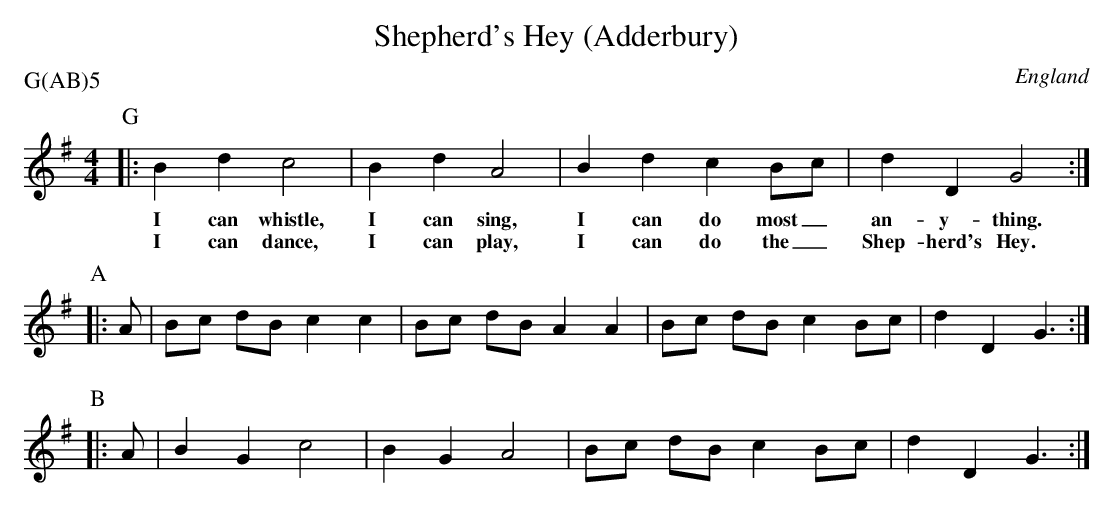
X:1
T:Shepherd's Hey (Adderbury)
M:4/4
O:England
P:G(AB)5
K:G major
P:G
|:            B2 d2  c4        | B2 d2 A4      | B2 d2  c2 Bc  | d2 D2 G4 :|
w:            I  can whistle,    I can sing,     I  can do most_ an-y-thing.
w:            I  can dance,      I can play,     I  can do the_ Shep-herd's Hey.
P:A
|: A | Bc dB c2 c2 | Bc dB A2 A2 | Bc dB c2 Bc | d2 D2 G3 :|
P:B
|: A | B2 G2 c4 | B2 G2 A4 | Bc dB c2 Bc | d2 D2 G3 :|
